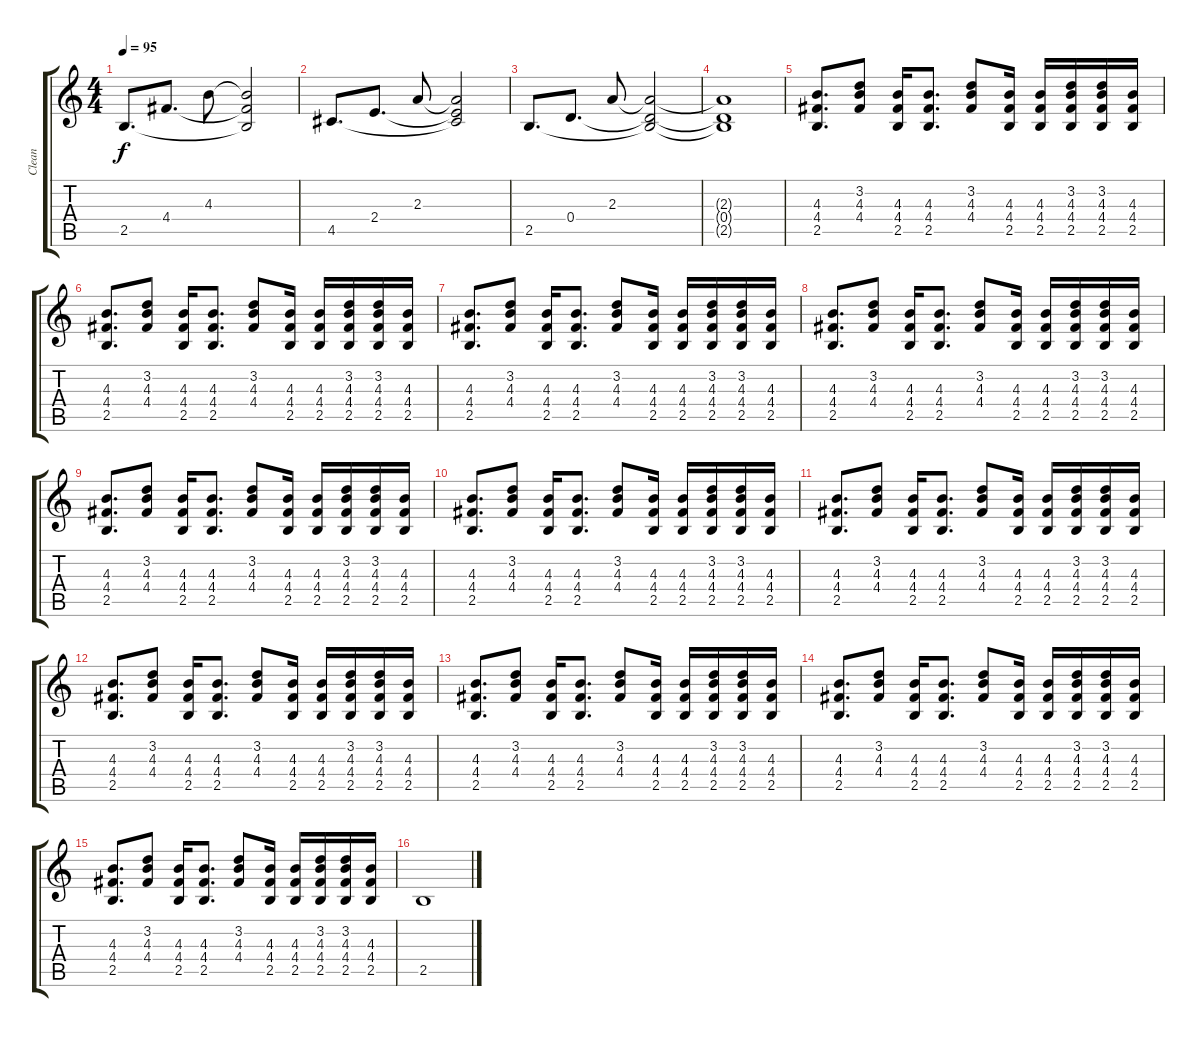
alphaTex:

\track ("Clean" "Clean") {instrument acousticguitarsteel}
\staff {score tabs}
\tuning (E4 B3 G3 D3 A2 E2) {hide}
\ts (4 4)
\tempo 95
\clef g2
\ks c
2.5.8{d dy f} 4.4.8{d} 4.3.8 (4.3{t} 4.4{t} 2.5{t}).2 |
4.5.8{d} 2.4.8{d} 2.3.8 (2.3{t} 2.4{t} 4.5{t}).2 |
2.5.8{d} 0.4.8{d} 2.3.8 (2.3{t} 0.4{t} 2.5{t}).2 |
(2.3{t} 0.4{t} 2.5{t}).1 |
(4.3 4.4 2.5).8{d} (3.2 4.3 4.4).8 (4.3 4.4 2.5).16 (4.3 4.4 2.5).8{d} (3.2 4.3 4.4).8 (4.3 4.4 2.5).16 (4.3 4.4 2.5).16 (3.2 4.3 4.4 2.5).16 (3.2 4.3 4.4 2.5).16 (4.3 4.4 2.5).16 |
(4.3 4.4 2.5).8{d} (3.2 4.3 4.4).8 (4.3 4.4 2.5).16 (4.3 4.4 2.5).8{d} (3.2 4.3 4.4).8 (4.3 4.4 2.5).16 (4.3 4.4 2.5).16 (3.2 4.3 4.4 2.5).16 (3.2 4.3 4.4 2.5).16 (4.3 4.4 2.5).16 |
(4.3 4.4 2.5).8{d} (3.2 4.3 4.4).8 (4.3 4.4 2.5).16 (4.3 4.4 2.5).8{d} (3.2 4.3 4.4).8 (4.3 4.4 2.5).16 (4.3 4.4 2.5).16 (3.2 4.3 4.4 2.5).16 (3.2 4.3 4.4 2.5).16 (4.3 4.4 2.5).16 |
(4.3 4.4 2.5).8{d} (3.2 4.3 4.4).8 (4.3 4.4 2.5).16 (4.3 4.4 2.5).8{d} (3.2 4.3 4.4).8 (4.3 4.4 2.5).16 (4.3 4.4 2.5).16 (3.2 4.3 4.4 2.5).16 (3.2 4.3 4.4 2.5).16 (4.3 4.4 2.5).16 |
(4.3 4.4 2.5).8{d} (3.2 4.3 4.4).8 (4.3 4.4 2.5).16 (4.3 4.4 2.5).8{d} (3.2 4.3 4.4).8 (4.3 4.4 2.5).16 (4.3 4.4 2.5).16 (3.2 4.3 4.4 2.5).16 (3.2 4.3 4.4 2.5).16 (4.3 4.4 2.5).16 |
(4.3 4.4 2.5).8{d} (3.2 4.3 4.4).8 (4.3 4.4 2.5).16 (4.3 4.4 2.5).8{d} (3.2 4.3 4.4).8 (4.3 4.4 2.5).16 (4.3 4.4 2.5).16 (3.2 4.3 4.4 2.5).16 (3.2 4.3 4.4 2.5).16 (4.3 4.4 2.5).16 |
(4.3 4.4 2.5).8{d} (3.2 4.3 4.4).8 (4.3 4.4 2.5).16 (4.3 4.4 2.5).8{d} (3.2 4.3 4.4).8 (4.3 4.4 2.5).16 (4.3 4.4 2.5).16 (3.2 4.3 4.4 2.5).16 (3.2 4.3 4.4 2.5).16 (4.3 4.4 2.5).16 |
(4.3 4.4 2.5).8{d} (3.2 4.3 4.4).8 (4.3 4.4 2.5).16 (4.3 4.4 2.5).8{d} (3.2 4.3 4.4).8 (4.3 4.4 2.5).16 (4.3 4.4 2.5).16 (3.2 4.3 4.4 2.5).16 (3.2 4.3 4.4 2.5).16 (4.3 4.4 2.5).16 |
(4.3 4.4 2.5).8{d} (3.2 4.3 4.4).8 (4.3 4.4 2.5).16 (4.3 4.4 2.5).8{d} (3.2 4.3 4.4).8 (4.3 4.4 2.5).16 (4.3 4.4 2.5).16 (3.2 4.3 4.4 2.5).16 (3.2 4.3 4.4 2.5).16 (4.3 4.4 2.5).16 |
(4.3 4.4 2.5).8{d} (3.2 4.3 4.4).8 (4.3 4.4 2.5).16 (4.3 4.4 2.5).8{d} (3.2 4.3 4.4).8 (4.3 4.4 2.5).16 (4.3 4.4 2.5).16 (3.2 4.3 4.4 2.5).16 (3.2 4.3 4.4 2.5).16 (4.3 4.4 2.5).16 |
(4.3 4.4 2.5).8{d} (3.2 4.3 4.4).8 (4.3 4.4 2.5).16 (4.3 4.4 2.5).8{d} (3.2 4.3 4.4).8 (4.3 4.4 2.5).16 (4.3 4.4 2.5).16 (3.2 4.3 4.4 2.5).16 (3.2 4.3 4.4 2.5).16 (4.3 4.4 2.5).16 |
2.5.1
